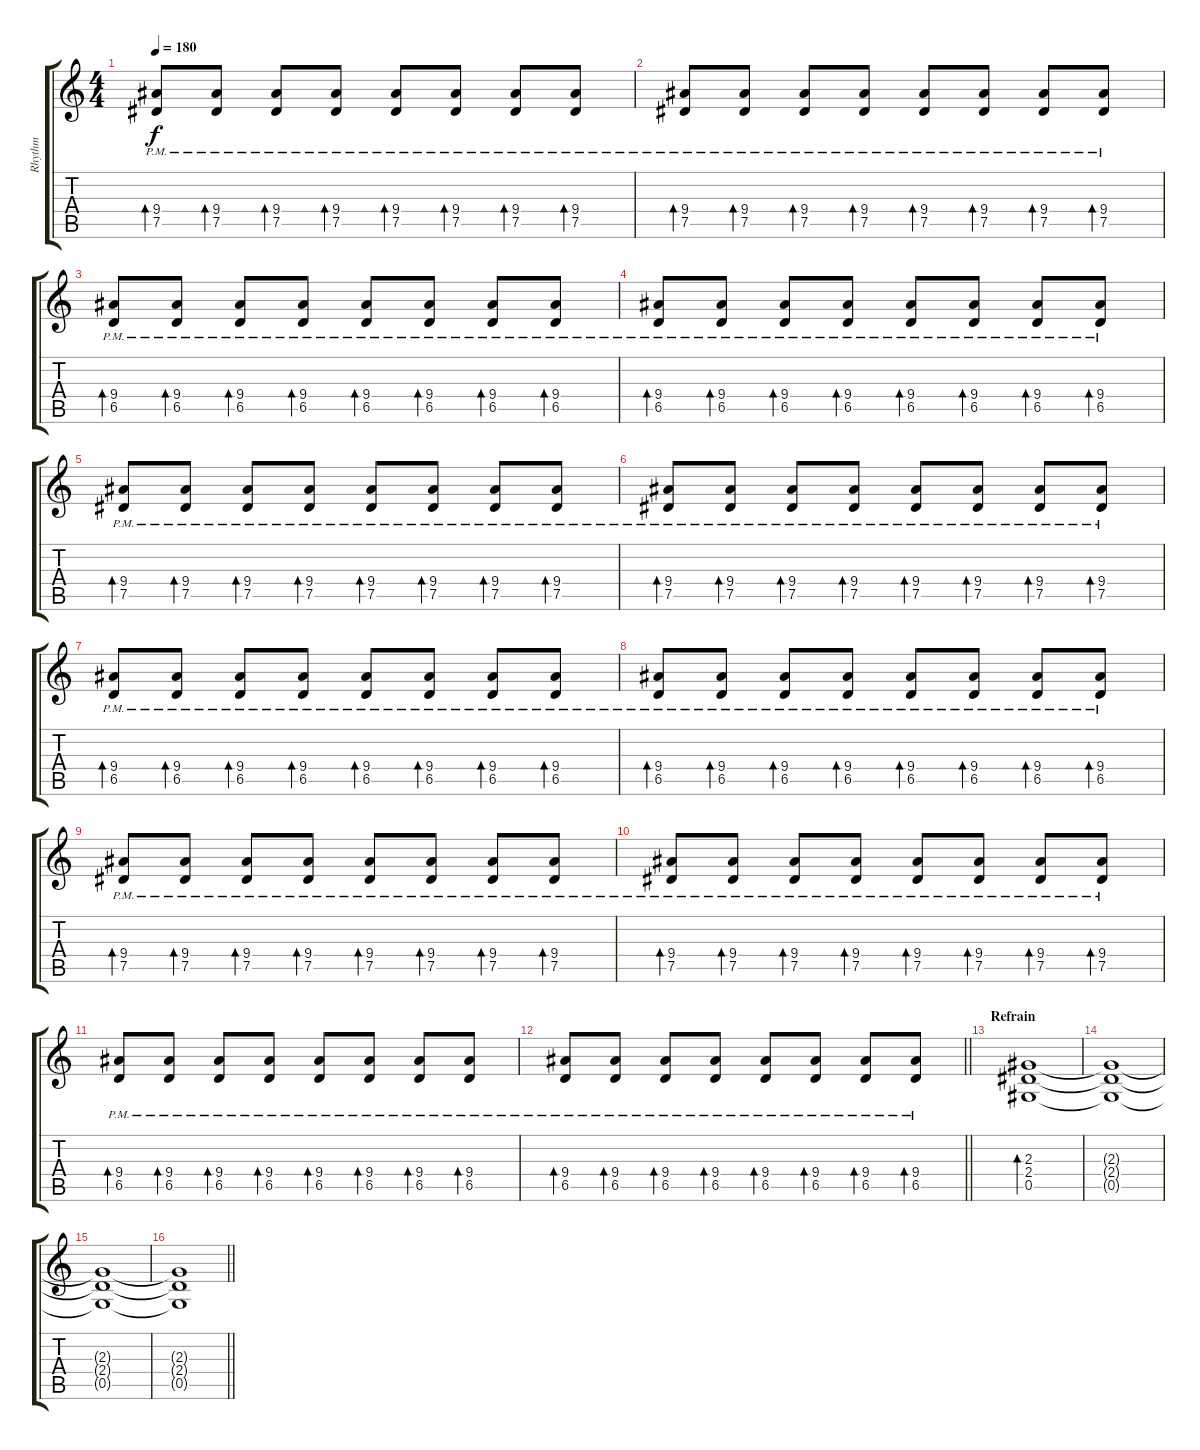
\track ("Rhythm" "Rhythm") {instrument acousticguitarsteel}
\staff {score tabs}
\tuning (Eb4 Bb3 Gb3 Db3 Ab2 Eb2) {hide}
\ts (4 4)
\tempo 180
\clef g2
\ks c
(9.4{pm} 7.5{pm}).8{bd 240 dy f} (9.4{pm} 7.5{pm}).8{bd 240} (9.4{pm} 7.5{pm}).8{bd 240} (9.4{pm} 7.5{pm}).8{bd 240} (9.4{pm} 7.5{pm}).8{bd 240} (9.4{pm} 7.5{pm}).8{bd 240} (9.4{pm} 7.5{pm}).8{bd 240} (9.4{pm} 7.5{pm}).8{bd 240} |
(9.4{pm} 7.5{pm}).8{bd 240} (9.4{pm} 7.5{pm}).8{bd 240} (9.4{pm} 7.5{pm}).8{bd 240} (9.4{pm} 7.5{pm}).8{bd 240} (9.4{pm} 7.5{pm}).8{bd 240} (9.4{pm} 7.5{pm}).8{bd 240} (9.4{pm} 7.5{pm}).8{bd 240} (9.4{pm} 7.5{pm}).8{bd 240} |
(9.4{pm} 6.5{pm}).8{bd 240} (9.4{pm} 6.5{pm}).8{bd 240} (9.4{pm} 6.5{pm}).8{bd 240} (9.4{pm} 6.5{pm}).8{bd 240} (9.4{pm} 6.5{pm}).8{bd 240} (9.4{pm} 6.5{pm}).8{bd 240} (9.4{pm} 6.5{pm}).8{bd 240} (9.4{pm} 6.5{pm}).8{bd 240} |
(9.4{pm} 6.5{pm}).8{bd 240} (9.4{pm} 6.5{pm}).8{bd 240} (9.4{pm} 6.5{pm}).8{bd 240} (9.4{pm} 6.5{pm}).8{bd 240} (9.4{pm} 6.5{pm}).8{bd 240} (9.4{pm} 6.5{pm}).8{bd 240} (9.4{pm} 6.5{pm}).8{bd 240} (9.4{pm} 6.5{pm}).8{bd 240} |
(9.4{pm} 7.5{pm}).8{bd 240} (9.4{pm} 7.5{pm}).8{bd 240} (9.4{pm} 7.5{pm}).8{bd 240} (9.4{pm} 7.5{pm}).8{bd 240} (9.4{pm} 7.5{pm}).8{bd 240} (9.4{pm} 7.5{pm}).8{bd 240} (9.4{pm} 7.5{pm}).8{bd 240} (9.4{pm} 7.5{pm}).8{bd 240} |
(9.4{pm} 7.5{pm}).8{bd 240} (9.4{pm} 7.5{pm}).8{bd 240} (9.4{pm} 7.5{pm}).8{bd 240} (9.4{pm} 7.5{pm}).8{bd 240} (9.4{pm} 7.5{pm}).8{bd 240} (9.4{pm} 7.5{pm}).8{bd 240} (9.4{pm} 7.5{pm}).8{bd 240} (9.4{pm} 7.5{pm}).8{bd 240} |
(9.4{pm} 6.5{pm}).8{bd 240} (9.4{pm} 6.5{pm}).8{bd 240} (9.4{pm} 6.5{pm}).8{bd 240} (9.4{pm} 6.5{pm}).8{bd 240} (9.4{pm} 6.5{pm}).8{bd 240} (9.4{pm} 6.5{pm}).8{bd 240} (9.4{pm} 6.5{pm}).8{bd 240} (9.4{pm} 6.5{pm}).8{bd 240} |
(9.4{pm} 6.5{pm}).8{bd 240} (9.4{pm} 6.5{pm}).8{bd 240} (9.4{pm} 6.5{pm}).8{bd 240} (9.4{pm} 6.5{pm}).8{bd 240} (9.4{pm} 6.5{pm}).8{bd 240} (9.4{pm} 6.5{pm}).8{bd 240} (9.4{pm} 6.5{pm}).8{bd 240} (9.4{pm} 6.5{pm}).8{bd 240} |
(9.4{pm} 7.5{pm}).8{bd 240} (9.4{pm} 7.5{pm}).8{bd 240} (9.4{pm} 7.5{pm}).8{bd 240} (9.4{pm} 7.5{pm}).8{bd 240} (9.4{pm} 7.5{pm}).8{bd 240} (9.4{pm} 7.5{pm}).8{bd 240} (9.4{pm} 7.5{pm}).8{bd 240} (9.4{pm} 7.5{pm}).8{bd 240} |
(9.4{pm} 7.5{pm}).8{bd 240} (9.4{pm} 7.5{pm}).8{bd 240} (9.4{pm} 7.5{pm}).8{bd 240} (9.4{pm} 7.5{pm}).8{bd 240} (9.4{pm} 7.5{pm}).8{bd 240} (9.4{pm} 7.5{pm}).8{bd 240} (9.4{pm} 7.5{pm}).8{bd 240} (9.4{pm} 7.5{pm}).8{bd 240} |
(9.4{pm} 6.5{pm}).8{bd 240} (9.4{pm} 6.5{pm}).8{bd 240} (9.4{pm} 6.5{pm}).8{bd 240} (9.4{pm} 6.5{pm}).8{bd 240} (9.4{pm} 6.5{pm}).8{bd 240} (9.4{pm} 6.5{pm}).8{bd 240} (9.4{pm} 6.5{pm}).8{bd 240} (9.4{pm} 6.5{pm}).8{bd 240} |
\barLineRight lightlight
(9.4{pm} 6.5{pm}).8{bd 240} (9.4{pm} 6.5{pm}).8{bd 240} (9.4{pm} 6.5{pm}).8{bd 240} (9.4{pm} 6.5{pm}).8{bd 240} (9.4{pm} 6.5{pm}).8{bd 240} (9.4{pm} 6.5{pm}).8{bd 240} (9.4{pm} 6.5{pm}).8{bd 240} (9.4{pm} 6.5{pm}).8{bd 240} |
\section ("" "Refrain")
(2.3 2.4 0.5).1{bd 240} |
(2.3{t} 2.4{t} 0.5{t}).1 |
(2.3{t} 2.4{t} 0.5{t}).1 |
\barLineRight lightlight
(2.3{t} 2.4{t} 0.5{t}).1
